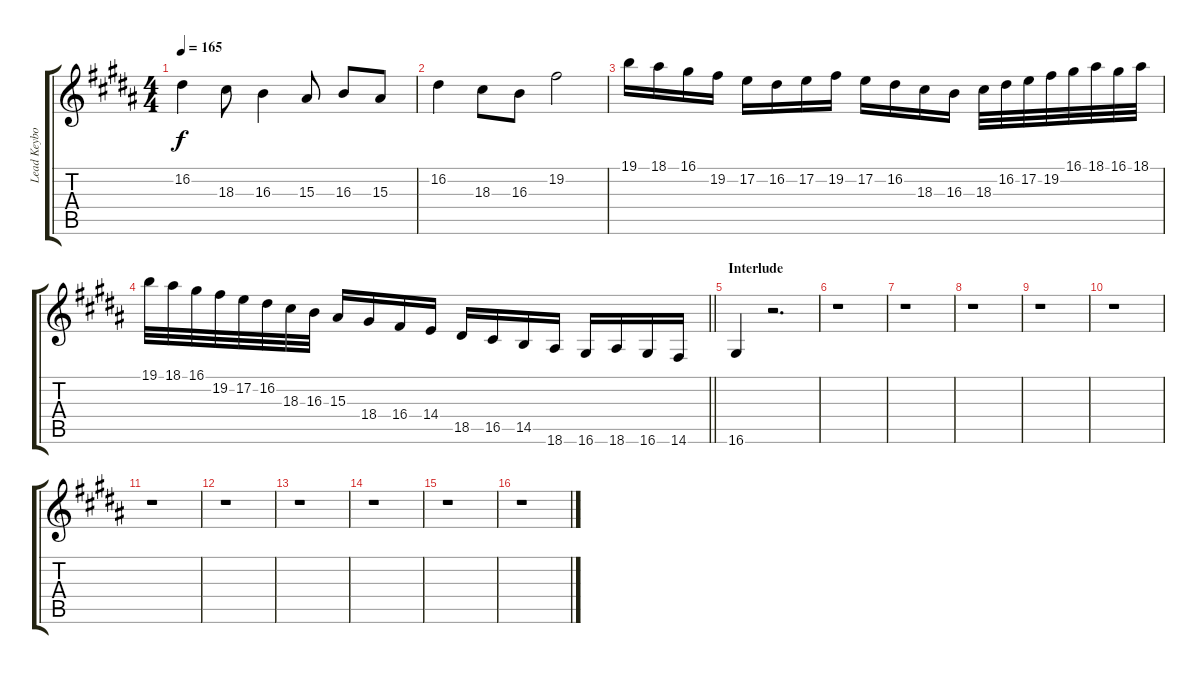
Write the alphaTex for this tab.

\track ("Lead Keyboard 1: Juha Mäenpää" "Lead Keybo") {instrument brasssection}
\staff {score tabs}
\tuning (E4 B3 G3 D3 A2 E2) {hide}
\ts (4 4)
\tempo 165
\clef g2
\ks g#minor
16.2.4{dy f} 18.3.8 16.3.4 15.3.8 16.3.8 15.3.8 |
16.2.4 18.3.8 16.3.8 19.2.2 |
19.1.16 18.1.16 16.1.16 19.2.16 17.2.16 16.2.16 17.2.16 19.2.16 17.2.16 16.2.16 18.3.16 16.3.16 18.3.32 16.2.32 17.2.32 19.2.32 16.1.32 18.1.32 16.1.32 18.1.32 |
\barLineRight lightlight
19.1.32 18.1.32 16.1.32 19.2.32 17.2.32 16.2.32 18.3.32 16.3.32 15.3.16 18.4.16 16.4.16 14.4.16 18.5.16 16.5.16 14.5.16 18.6.16 16.6.16 18.6.16 16.6.16 14.6.16 |
\section ("" "Interlude")
16.6.4 r.2{d} |
r.1 |
r.1 |
r.1 |
r.1 |
r.1 |
r.1 |
r.1 |
r.1 |
r.1 |
r.1 |
r.1
